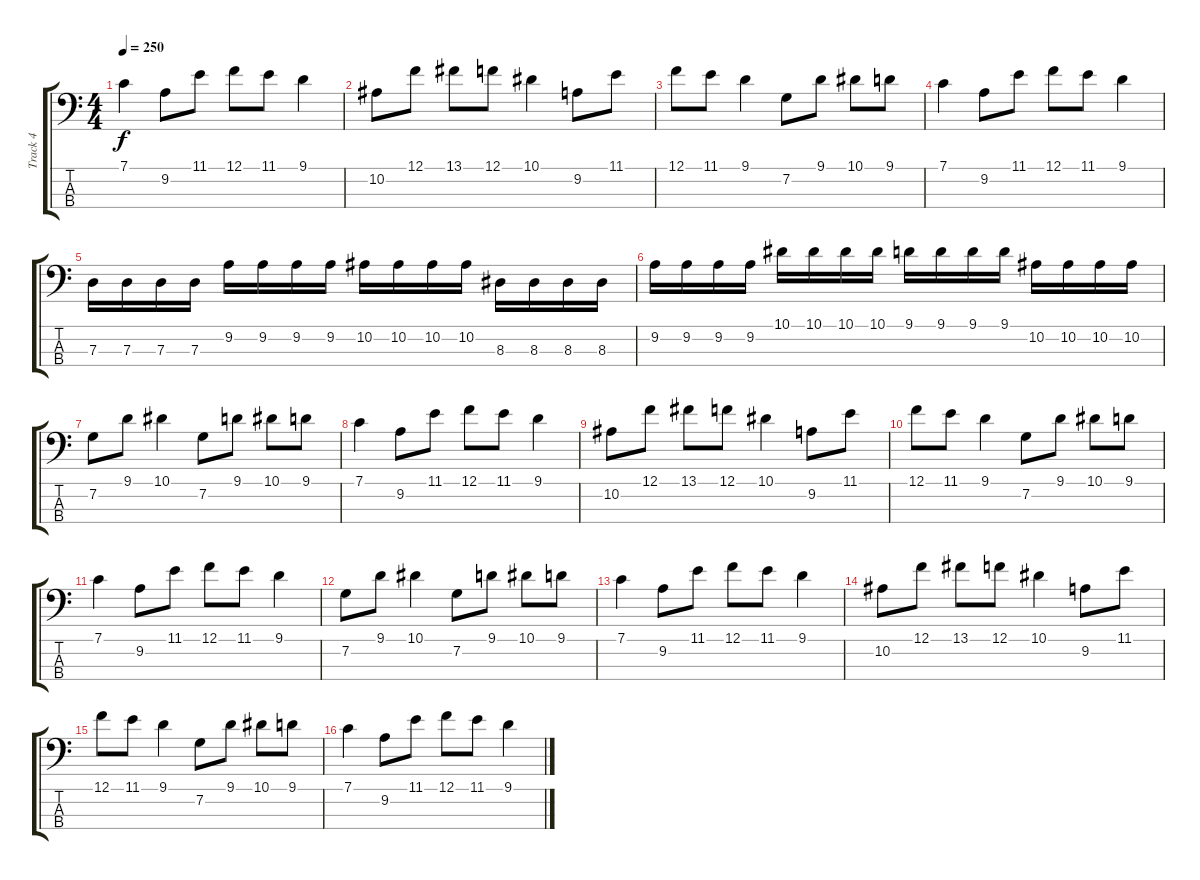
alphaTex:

\track ("Track 4" "Track 4") {instrument electricbasspick}
\staff {score tabs}
\tuning (F2 C2 G1 D1) {hide}
\ts (4 4)
\tempo 250
\clef f4
\ks c
7.1.4{dy f} 9.2.8 11.1.8 12.1.8 11.1.8 9.1.4 |
10.2.8 12.1.8 13.1.8 12.1.8 10.1.4 9.2.8 11.1.8 |
12.1.8 11.1.8 9.1.4 7.2.8 9.1.8 10.1.8 9.1.8 |
7.1.4 9.2.8 11.1.8 12.1.8 11.1.8 9.1.4 |
7.3.16 7.3.16 7.3.16 7.3.16 9.2.16 9.2.16 9.2.16 9.2.16 10.2.16 10.2.16 10.2.16 10.2.16 8.3.16 8.3.16 8.3.16 8.3.16 |
9.2.16 9.2.16 9.2.16 9.2.16 10.1.16 10.1.16 10.1.16 10.1.16 9.1.16 9.1.16 9.1.16 9.1.16 10.2.16 10.2.16 10.2.16 10.2.16 |
7.2.8 9.1.8 10.1.4 7.2.8 9.1.8 10.1.8 9.1.8 |
7.1.4 9.2.8 11.1.8 12.1.8 11.1.8 9.1.4 |
10.2.8 12.1.8 13.1.8 12.1.8 10.1.4 9.2.8 11.1.8 |
12.1.8 11.1.8 9.1.4 7.2.8 9.1.8 10.1.8 9.1.8 |
7.1.4 9.2.8 11.1.8 12.1.8 11.1.8 9.1.4 |
7.2.8 9.1.8 10.1.4 7.2.8 9.1.8 10.1.8 9.1.8 |
7.1.4 9.2.8 11.1.8 12.1.8 11.1.8 9.1.4 |
10.2.8 12.1.8 13.1.8 12.1.8 10.1.4 9.2.8 11.1.8 |
12.1.8 11.1.8 9.1.4 7.2.8 9.1.8 10.1.8 9.1.8 |
7.1.4 9.2.8 11.1.8 12.1.8 11.1.8 9.1.4
